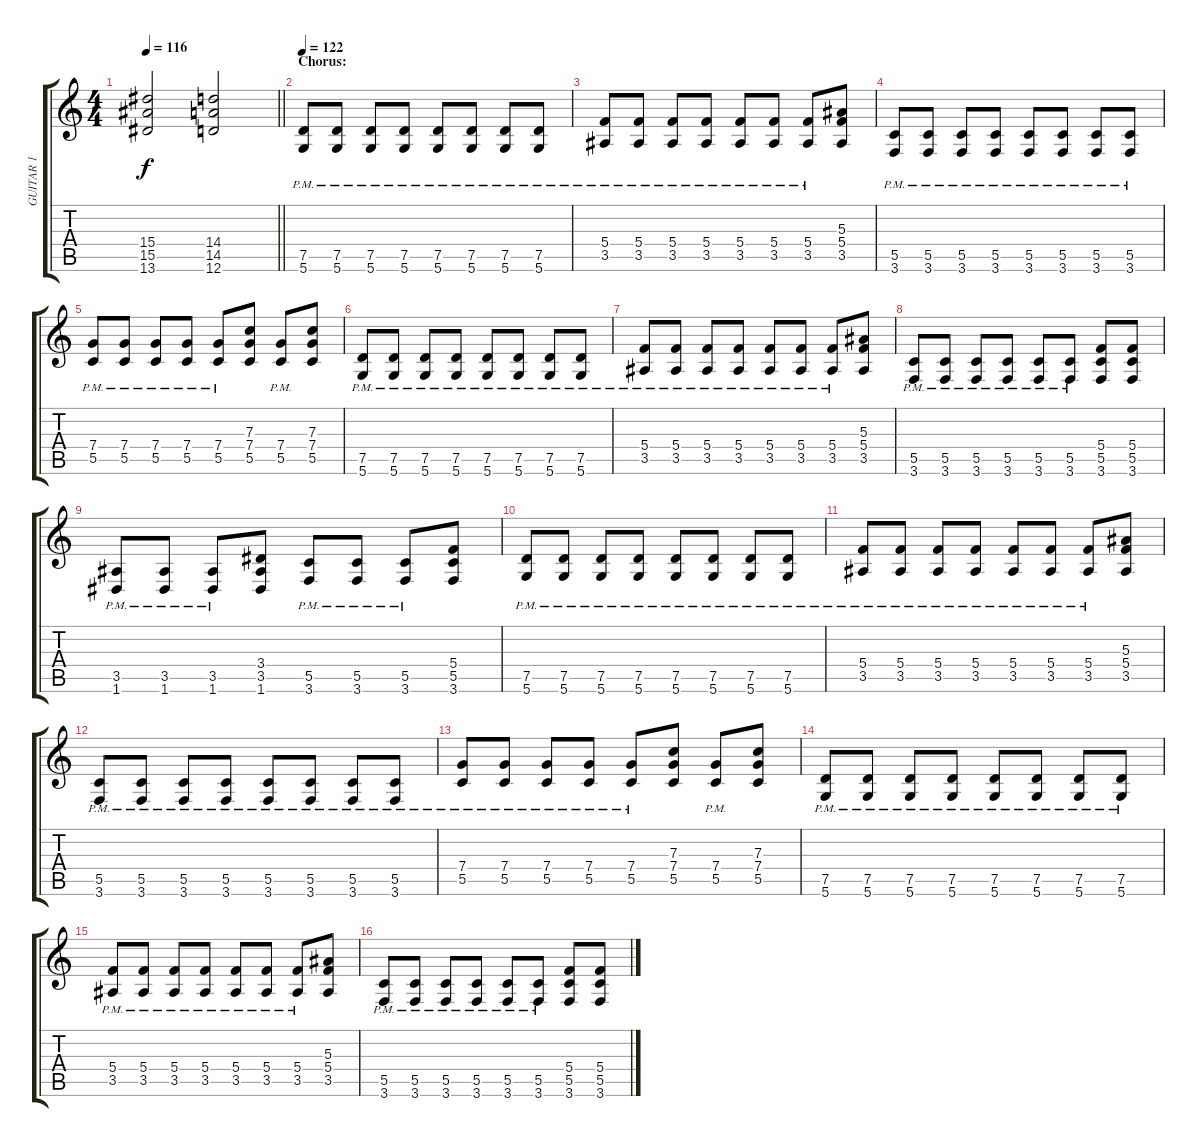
\track ("GUITAR 1" "GUITAR 1") {instrument overdrivenguitar}
\staff {score tabs}
\tuning (D4 A3 F3 C3 G2 D2) {hide}
\ts (4 4)
\tempo 116
\clef g2
\barLineRight lightlight
\ks c
(15.4 15.5 13.6).2{dy f} (14.4 14.5 12.6).2 |
\section ("" "Chorus:")
\tempo 122
(7.5{pm} 5.6{pm}).8 (7.5{pm} 5.6{pm}).8 (7.5{pm} 5.6{pm}).8 (7.5{pm} 5.6{pm}).8 (7.5{pm} 5.6{pm}).8 (7.5{pm} 5.6{pm}).8 (7.5{pm} 5.6{pm}).8 (7.5{pm} 5.6{pm}).8 |
(5.4{pm} 3.5{pm}).8 (5.4{pm} 3.5{pm}).8 (5.4{pm} 3.5{pm}).8 (5.4{pm} 3.5{pm}).8 (5.4{pm} 3.5{pm}).8 (5.4{pm} 3.5{pm}).8 (5.4{pm} 3.5{pm}).8 (5.3 5.4 3.5).8 |
(5.5{pm} 3.6{pm}).8 (5.5{pm} 3.6{pm}).8 (5.5{pm} 3.6{pm}).8 (5.5{pm} 3.6{pm}).8 (5.5{pm} 3.6{pm}).8 (5.5{pm} 3.6{pm}).8 (5.5{pm} 3.6{pm}).8 (5.5{pm} 3.6{pm}).8 |
(7.4{pm} 5.5{pm}).8 (7.4{pm} 5.5{pm}).8 (7.4{pm} 5.5{pm}).8 (7.4{pm} 5.5{pm}).8 (7.4{pm} 5.5{pm}).8 (7.3 7.4 5.5).8 (7.4{pm} 5.5{pm}).8 (7.3 7.4 5.5).8 |
(7.5{pm} 5.6{pm}).8 (7.5{pm} 5.6{pm}).8 (7.5{pm} 5.6{pm}).8 (7.5{pm} 5.6{pm}).8 (7.5{pm} 5.6{pm}).8 (7.5{pm} 5.6{pm}).8 (7.5{pm} 5.6{pm}).8 (7.5{pm} 5.6{pm}).8 |
(5.4{pm} 3.5{pm}).8 (5.4{pm} 3.5{pm}).8 (5.4{pm} 3.5{pm}).8 (5.4{pm} 3.5{pm}).8 (5.4{pm} 3.5{pm}).8 (5.4{pm} 3.5{pm}).8 (5.4{pm} 3.5{pm}).8 (5.3 5.4 3.5).8 |
(5.5{pm} 3.6{pm}).8 (5.5{pm} 3.6{pm}).8 (5.5{pm} 3.6{pm}).8 (5.5{pm} 3.6{pm}).8 (5.5{pm} 3.6{pm}).8 (5.5{pm} 3.6{pm}).8 (5.4 5.5 3.6).8 (5.4 5.5 3.6).8 |
(3.5{pm} 1.6{pm}).8 (3.5{pm} 1.6{pm}).8 (3.5{pm} 1.6{pm}).8 (3.4 3.5 1.6).8 (5.5{pm} 3.6{pm}).8 (5.5{pm} 3.6{pm}).8 (5.5{pm} 3.6{pm}).8 (5.4 5.5 3.6).8 |
(7.5{pm} 5.6{pm}).8 (7.5{pm} 5.6{pm}).8 (7.5{pm} 5.6{pm}).8 (7.5{pm} 5.6{pm}).8 (7.5{pm} 5.6{pm}).8 (7.5{pm} 5.6{pm}).8 (7.5{pm} 5.6{pm}).8 (7.5{pm} 5.6{pm}).8 |
(5.4{pm} 3.5{pm}).8 (5.4{pm} 3.5{pm}).8 (5.4{pm} 3.5{pm}).8 (5.4{pm} 3.5{pm}).8 (5.4{pm} 3.5{pm}).8 (5.4{pm} 3.5{pm}).8 (5.4{pm} 3.5{pm}).8 (5.3 5.4 3.5).8 |
(5.5{pm} 3.6{pm}).8 (5.5{pm} 3.6{pm}).8 (5.5{pm} 3.6{pm}).8 (5.5{pm} 3.6{pm}).8 (5.5{pm} 3.6{pm}).8 (5.5{pm} 3.6{pm}).8 (5.5{pm} 3.6{pm}).8 (5.5{pm} 3.6{pm}).8 |
(7.4{pm} 5.5{pm}).8 (7.4{pm} 5.5{pm}).8 (7.4{pm} 5.5{pm}).8 (7.4{pm} 5.5{pm}).8 (7.4{pm} 5.5{pm}).8 (7.3 7.4 5.5).8 (7.4{pm} 5.5{pm}).8 (7.3 7.4 5.5).8 |
(7.5{pm} 5.6{pm}).8 (7.5{pm} 5.6{pm}).8 (7.5{pm} 5.6{pm}).8 (7.5{pm} 5.6{pm}).8 (7.5{pm} 5.6{pm}).8 (7.5{pm} 5.6{pm}).8 (7.5{pm} 5.6{pm}).8 (7.5{pm} 5.6{pm}).8 |
(5.4{pm} 3.5{pm}).8 (5.4{pm} 3.5{pm}).8 (5.4{pm} 3.5{pm}).8 (5.4{pm} 3.5{pm}).8 (5.4{pm} 3.5{pm}).8 (5.4{pm} 3.5{pm}).8 (5.4{pm} 3.5{pm}).8 (5.3 5.4 3.5).8 |
(5.5{pm} 3.6{pm}).8 (5.5{pm} 3.6{pm}).8 (5.5{pm} 3.6{pm}).8 (5.5{pm} 3.6{pm}).8 (5.5{pm} 3.6{pm}).8 (5.5{pm} 3.6{pm}).8 (5.4 5.5 3.6).8 (5.4 5.5 3.6).8
